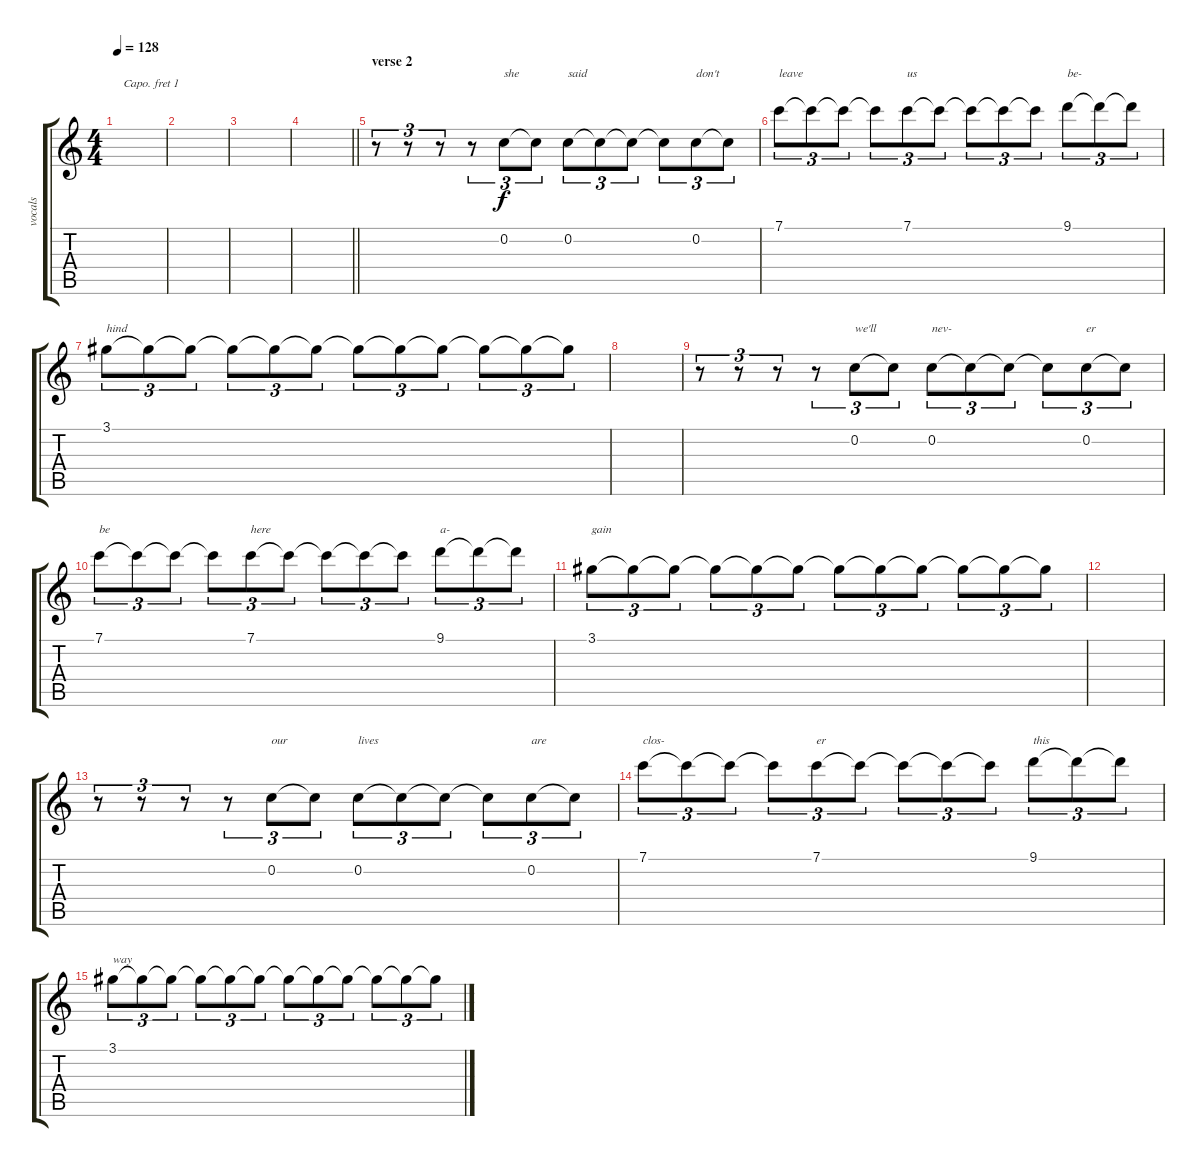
\track ("vocals" "vocals") {instrument electricguitarjazz}
\staff {score tabs}
\capo 1
\tuning (E4 B3 G3 D3 A2 E2) {hide}
\ts (4 4)
\tempo 128
\clef g2
\ks c
|
|
|
\barLineRight lightlight
|
\section ("" "verse 2")
r.8{tu (3 2)} r.8{tu (3 2)} r.8{tu (3 2)} r.8{tu (3 2)} 0.2.8{tu (3 2) txt "she"} 0.2{t}.8{tu (3 2)} 0.2.8{tu (3 2) txt "said"} 0.2{t}.8{tu (3 2)} 0.2{t}.8{tu (3 2)} 0.2{t}.8{tu (3 2)} 0.2.8{tu (3 2) txt "don't"} 0.2{t}.8{tu (3 2)} |
7.1.8{tu (3 2) txt "leave"} 7.1{t}.8{tu (3 2)} 7.1{t}.8{tu (3 2)} 7.1{t}.8{tu (3 2)} 7.1.8{tu (3 2) txt "us"} 7.1{t}.8{tu (3 2)} 7.1{t}.8{tu (3 2)} 7.1{t}.8{tu (3 2)} 7.1{t}.8{tu (3 2)} 9.1.8{tu (3 2) txt "be-"} 9.1{t}.8{tu (3 2)} 9.1{t}.8{tu (3 2)} |
3.1.8{tu (3 2) txt "hind"} 3.1{t}.8{tu (3 2)} 3.1{t}.8{tu (3 2)} 3.1{t}.8{tu (3 2)} 3.1{t}.8{tu (3 2)} 3.1{t}.8{tu (3 2)} 3.1{t}.8{tu (3 2)} 3.1{t}.8{tu (3 2)} 3.1{t}.8{tu (3 2)} 3.1{t}.8{tu (3 2)} 3.1{t}.8{tu (3 2)} 3.1{t}.8{tu (3 2)} |
|
r.8{tu (3 2)} r.8{tu (3 2)} r.8{tu (3 2)} r.8{tu (3 2)} 0.2.8{tu (3 2) txt "we'll"} 0.2{t}.8{tu (3 2)} 0.2.8{tu (3 2) txt "nev-"} 0.2{t}.8{tu (3 2)} 0.2{t}.8{tu (3 2)} 0.2{t}.8{tu (3 2)} 0.2.8{tu (3 2) txt "er"} 0.2{t}.8{tu (3 2)} |
7.1.8{tu (3 2) txt "be"} 7.1{t}.8{tu (3 2)} 7.1{t}.8{tu (3 2)} 7.1{t}.8{tu (3 2)} 7.1.8{tu (3 2) txt "here"} 7.1{t}.8{tu (3 2)} 7.1{t}.8{tu (3 2)} 7.1{t}.8{tu (3 2)} 7.1{t}.8{tu (3 2)} 9.1.8{tu (3 2) txt "a-"} 9.1{t}.8{tu (3 2)} 9.1{t}.8{tu (3 2)} |
3.1.8{tu (3 2) txt "gain"} 3.1{t}.8{tu (3 2)} 3.1{t}.8{tu (3 2)} 3.1{t}.8{tu (3 2)} 3.1{t}.8{tu (3 2)} 3.1{t}.8{tu (3 2)} 3.1{t}.8{tu (3 2)} 3.1{t}.8{tu (3 2)} 3.1{t}.8{tu (3 2)} 3.1{t}.8{tu (3 2)} 3.1{t}.8{tu (3 2)} 3.1{t}.8{tu (3 2)} |
|
r.8{tu (3 2)} r.8{tu (3 2)} r.8{tu (3 2)} r.8{tu (3 2)} 0.2.8{tu (3 2) txt "our"} 0.2{t}.8{tu (3 2)} 0.2.8{tu (3 2) txt "lives"} 0.2{t}.8{tu (3 2)} 0.2{t}.8{tu (3 2)} 0.2{t}.8{tu (3 2)} 0.2.8{tu (3 2) txt "are"} 0.2{t}.8{tu (3 2)} |
7.1.8{tu (3 2) txt "clos-"} 7.1{t}.8{tu (3 2)} 7.1{t}.8{tu (3 2)} 7.1{t}.8{tu (3 2)} 7.1.8{tu (3 2) txt "er"} 7.1{t}.8{tu (3 2)} 7.1{t}.8{tu (3 2)} 7.1{t}.8{tu (3 2)} 7.1{t}.8{tu (3 2)} 9.1.8{tu (3 2) txt "this"} 9.1{t}.8{tu (3 2)} 9.1{t}.8{tu (3 2)} |
3.1.8{tu (3 2) txt "way"} 3.1{t}.8{tu (3 2)} 3.1{t}.8{tu (3 2)} 3.1{t}.8{tu (3 2)} 3.1{t}.8{tu (3 2)} 3.1{t}.8{tu (3 2)} 3.1{t}.8{tu (3 2)} 3.1{t}.8{tu (3 2)} 3.1{t}.8{tu (3 2)} 3.1{t}.8{tu (3 2)} 3.1{t}.8{tu (3 2)} 3.1{t}.8{tu (3 2)}
